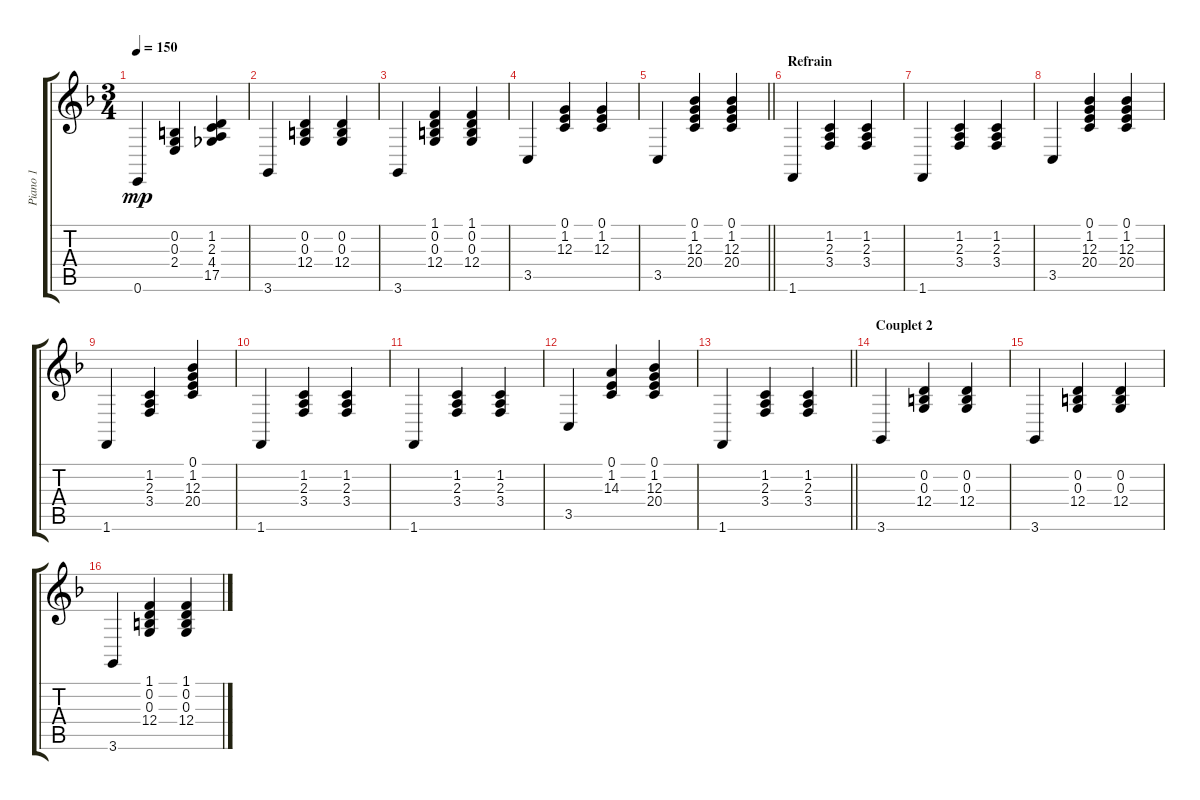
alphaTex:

\track ("Piano 1" "Piano 1") {instrument acousticgrandpiano}
\staff {score tabs}
\tuning (E4 B3 G3 D3 A2 E2) {hide}
\ts (3 4)
\tempo 150
\clef g2
\ks f
0.6.4{dy mp} (0.2 0.3 2.4).4 (1.2 2.3 4.4 17.5).4 |
3.6.4 (0.2 0.3 12.4).4 (0.2 0.3 12.4).4 |
3.6.4 (1.1 0.2 0.3 12.4).4 (1.1 0.2 0.3 12.4).4 |
3.5.4 (0.1 1.2 12.3).4 (0.1 1.2 12.3).4 |
\barLineRight lightlight
3.5.4 (0.1 1.2 12.3 20.4).4 (0.1 1.2 12.3 20.4).4 |
\section ("" "Refrain")
1.6.4 (1.2 2.3 3.4).4 (1.2 2.3 3.4).4 |
1.6.4 (1.2 2.3 3.4).4 (1.2 2.3 3.4).4 |
3.5.4 (0.1 1.2 12.3 20.4).4 (0.1 1.2 12.3 20.4).4 |
1.6.4 (1.2 2.3 3.4).4 (0.1 1.2 12.3 20.4).4 |
1.6.4 (1.2 2.3 3.4).4 (1.2 2.3 3.4).4 |
1.6.4 (1.2 2.3 3.4).4 (1.2 2.3 3.4).4 |
3.5.4 (0.1 1.2 14.3).4 (0.1 1.2 12.3 20.4).4 |
\barLineRight lightlight
1.6.4 (1.2 2.3 3.4).4 (1.2 2.3 3.4).4 |
\section ("" "Couplet 2")
3.6.4 (0.2 0.3 12.4).4 (0.2 0.3 12.4).4 |
3.6.4 (0.2 0.3 12.4).4 (0.2 0.3 12.4).4 |
3.6.4 (1.1 0.2 0.3 12.4).4 (1.1 0.2 0.3 12.4).4
